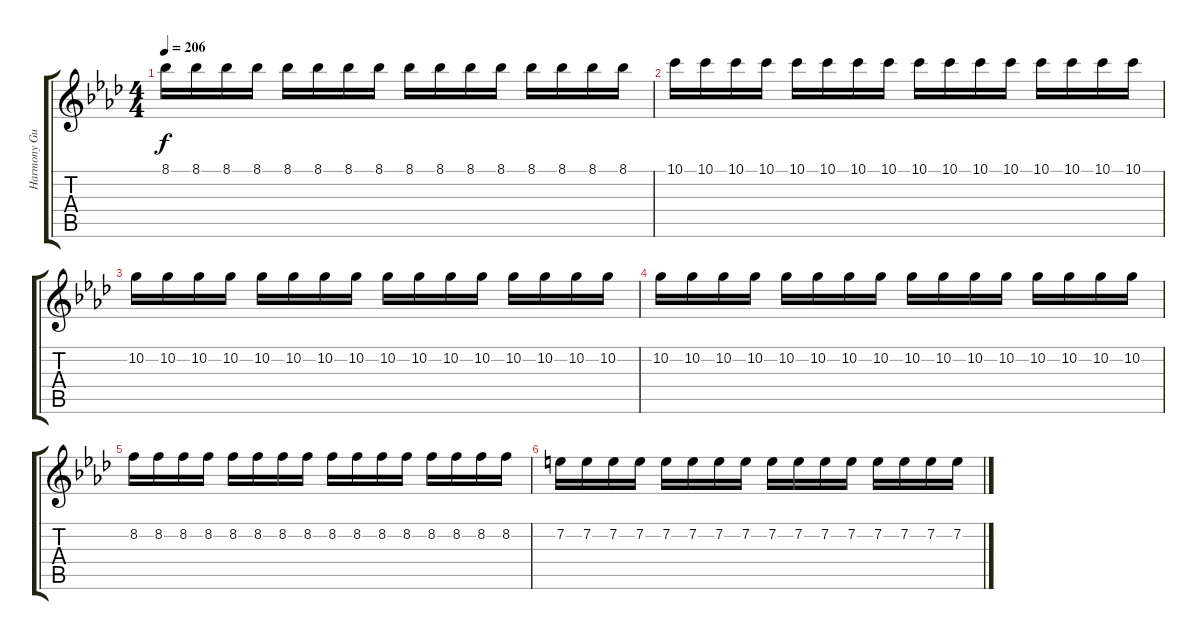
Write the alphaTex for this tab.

\track ("Harmony Guitar" "Harmony Gu") {instrument distortionguitar}
\staff {score tabs}
\tuning (D4 A3 F3 C3 G2 C2) {hide}
\ts (4 4)
\tempo 206
\clef g2
\ks fminor
8.1.16{dy f} 8.1.16 8.1.16 8.1.16 8.1.16 8.1.16 8.1.16 8.1.16 8.1.16 8.1.16 8.1.16 8.1.16 8.1.16 8.1.16 8.1.16 8.1.16 |
10.1.16 10.1.16 10.1.16 10.1.16 10.1.16 10.1.16 10.1.16 10.1.16 10.1.16 10.1.16 10.1.16 10.1.16 10.1.16 10.1.16 10.1.16 10.1.16 |
10.2.16 10.2.16 10.2.16 10.2.16 10.2.16 10.2.16 10.2.16 10.2.16 10.2.16 10.2.16 10.2.16 10.2.16 10.2.16 10.2.16 10.2.16 10.2.16 |
10.2.16 10.2.16 10.2.16 10.2.16 10.2.16 10.2.16 10.2.16 10.2.16 10.2.16 10.2.16 10.2.16 10.2.16 10.2.16 10.2.16 10.2.16 10.2.16 |
8.2.16 8.2.16 8.2.16 8.2.16 8.2.16 8.2.16 8.2.16 8.2.16 8.2.16 8.2.16 8.2.16 8.2.16 8.2.16 8.2.16 8.2.16 8.2.16 |
7.2.16 7.2.16 7.2.16 7.2.16 7.2.16 7.2.16 7.2.16 7.2.16 7.2.16 7.2.16 7.2.16 7.2.16 7.2.16 7.2.16 7.2.16 7.2.16
